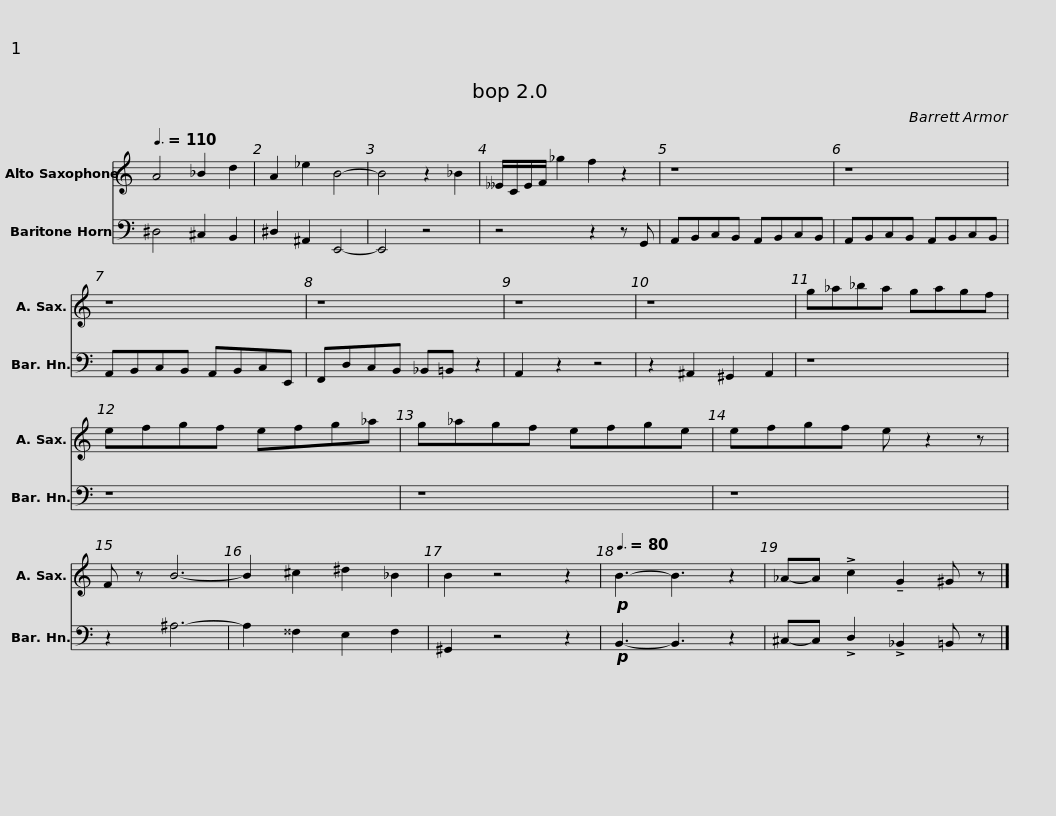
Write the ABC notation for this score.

X:1
%%score 1 2
L:1/8
Q:3/8=110
M:none
I:linebreak $
K:C
V:1 treble transpose=-9
V:2 bass
V:1
[K:C] A4 _B2 d2 | A2 _e2 B4- | B4 z2 _B2 | __E/C/E/F/ _g2 f2 z2 | z8 | %5
 z8 |$ z8 | z8 | z8 | z8 | %10
 g_a_ba gagf |$ efgf efg_a | g_agf efge | efgf e z2 z | F z B6- | %15
 B2 ^c2 ^d2 _B2 | B2 z4 z2 |$!p![Q:3/8=80] B3- B3 z2 | _A-A !>!c2 !tenuto!G2 ^G z |] %19
V:2
 ^D,4 ^C,2 B,,2 | ^D,2 ^A,,2 E,,4- | E,,4 z4 | z4 z2 z G,, | A,,B,,C,B,, A,,B,,C,B,, | %5
 A,,B,,C,B,, A,,B,,C,B,, |$ A,,B,,C,B,, A,,B,,C,E,, | F,,D,C,B,, _B,,=B,, z2 | A,,2 z2 z4 | z2 ^A,,2 ^G,,2 A,,2 | %10
 z8 |$ z8 | z8 | z8 | z2 ^A,6- | %15
 A,2 ^^F,2 E,2 F,2 | ^G,,2 z4 z2 |$!p! B,,3- B,,3 z2 | ^C,-C, !>!D,2 !>!_B,,2 =B,, z |] %19
